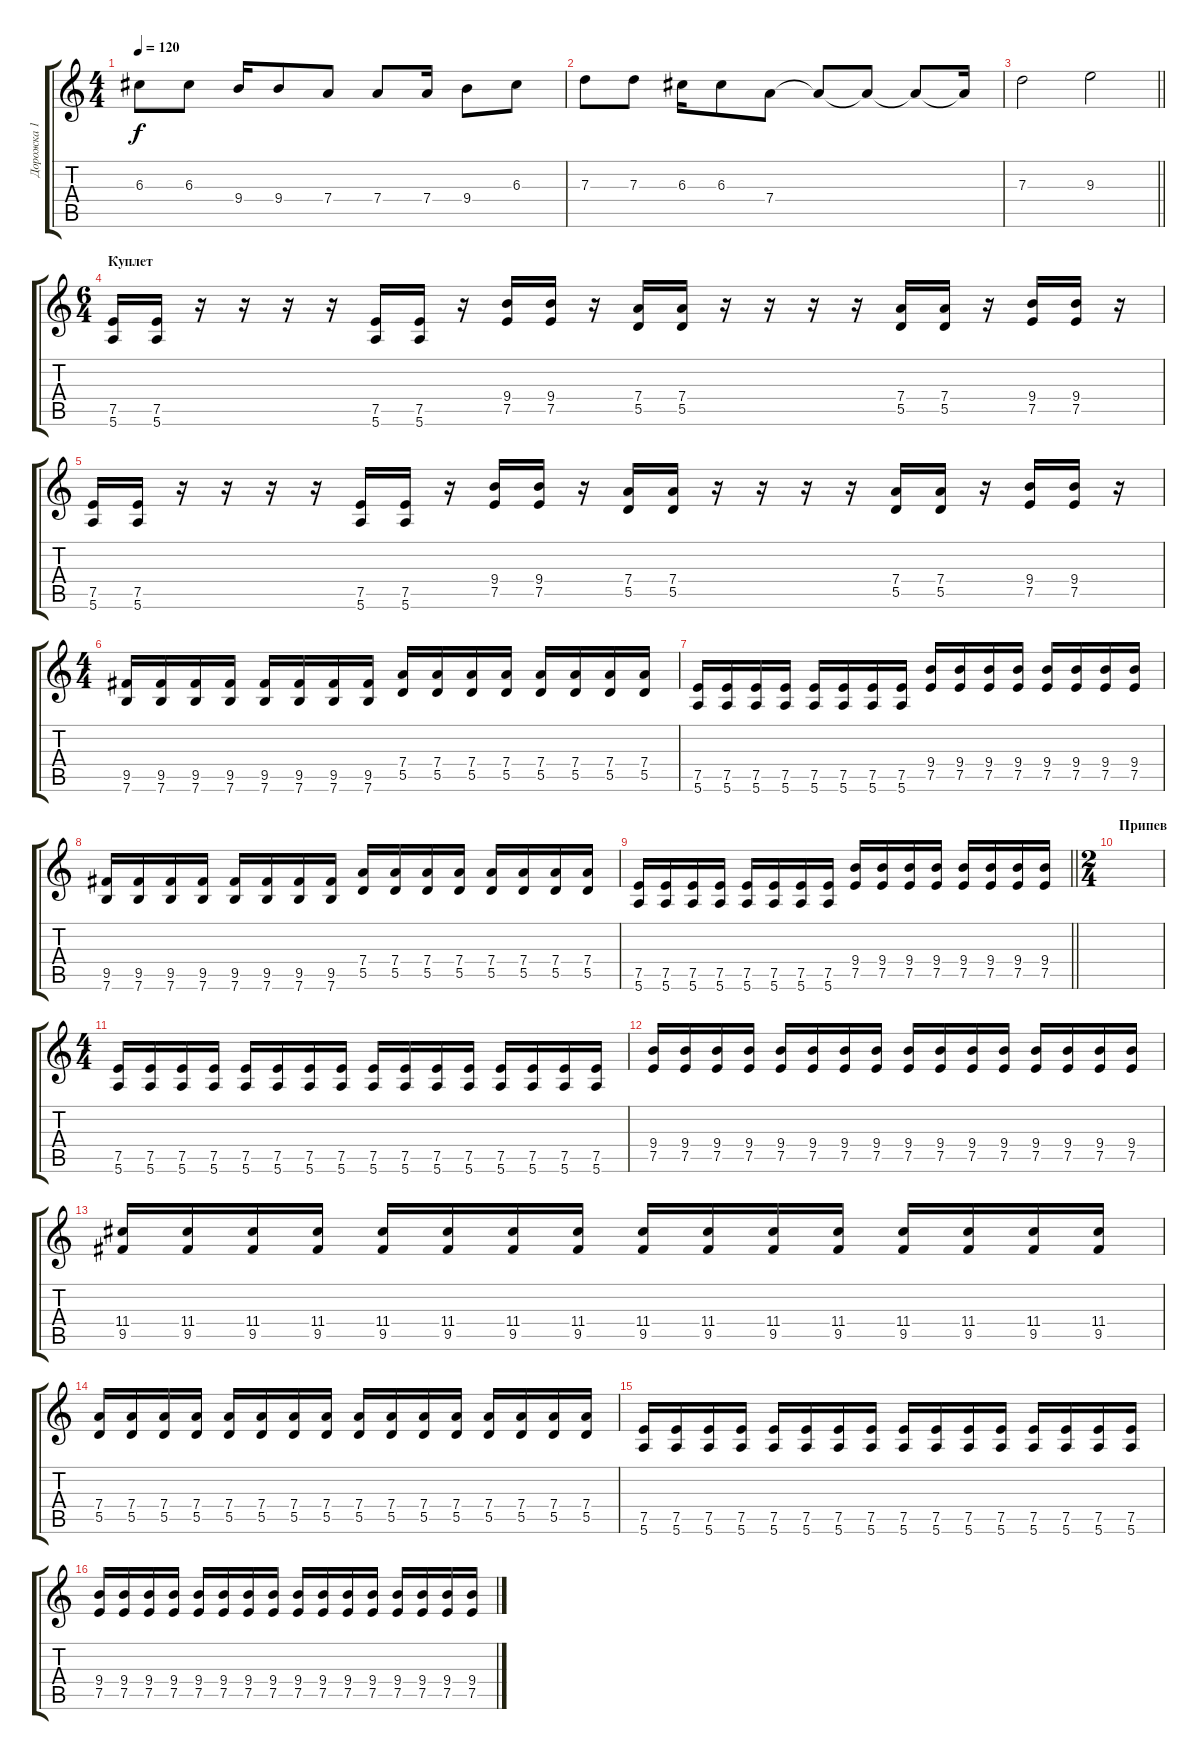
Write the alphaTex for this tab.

\track ("Дорожка 1" "Дорожка 1") {instrument distortionguitar}
\staff {score tabs}
\tuning (E4 B3 G3 D3 A2 E2) {hide}
\ts (4 4)
\tempo 120
\clef g2
\ks c
6.3.8{dy f} 6.3.8 9.4.16 9.4.8 7.4.8 7.4.8 7.4.16 9.4.8 6.3.8 |
7.3.8 7.3.8 6.3.16 6.3.8 7.4.8 7.4{t}.8 7.4{t}.8 7.4{t}.8 7.4{t}.16 |
\barLineRight lightlight
7.3.2 9.3.2 |
\ts (6 4)
\section ("" "Куплет")
(7.5 5.6).16 (7.5 5.6).16 r.16 r.16 r.16 r.16 (7.5 5.6).16 (7.5 5.6).16 r.16 (9.4 7.5).16 (9.4 7.5).16 r.16 (7.4 5.5).16 (7.4 5.5).16 r.16 r.16 r.16 r.16 (7.4 5.5).16 (7.4 5.5).16 r.16 (9.4 7.5).16 (9.4 7.5).16 r.16 |
(7.5 5.6).16 (7.5 5.6).16 r.16 r.16 r.16 r.16 (7.5 5.6).16 (7.5 5.6).16 r.16 (9.4 7.5).16 (9.4 7.5).16 r.16 (7.4 5.5).16 (7.4 5.5).16 r.16 r.16 r.16 r.16 (7.4 5.5).16 (7.4 5.5).16 r.16 (9.4 7.5).16 (9.4 7.5).16 r.16 |
\ts (4 4)
(9.5 7.6).16 (9.5 7.6).16 (9.5 7.6).16 (9.5 7.6).16 (9.5 7.6).16 (9.5 7.6).16 (9.5 7.6).16 (9.5 7.6).16 (7.4 5.5).16 (7.4 5.5).16 (7.4 5.5).16 (7.4 5.5).16 (7.4 5.5).16 (7.4 5.5).16 (7.4 5.5).16 (7.4 5.5).16 |
(7.5 5.6).16 (7.5 5.6).16 (7.5 5.6).16 (7.5 5.6).16 (7.5 5.6).16 (7.5 5.6).16 (7.5 5.6).16 (7.5 5.6).16 (9.4 7.5).16 (9.4 7.5).16 (9.4 7.5).16 (9.4 7.5).16 (9.4 7.5).16 (9.4 7.5).16 (9.4 7.5).16 (9.4 7.5).16 |
(9.5 7.6).16 (9.5 7.6).16 (9.5 7.6).16 (9.5 7.6).16 (9.5 7.6).16 (9.5 7.6).16 (9.5 7.6).16 (9.5 7.6).16 (7.4 5.5).16 (7.4 5.5).16 (7.4 5.5).16 (7.4 5.5).16 (7.4 5.5).16 (7.4 5.5).16 (7.4 5.5).16 (7.4 5.5).16 |
\barLineRight lightlight
(7.5 5.6).16 (7.5 5.6).16 (7.5 5.6).16 (7.5 5.6).16 (7.5 5.6).16 (7.5 5.6).16 (7.5 5.6).16 (7.5 5.6).16 (9.4 7.5).16 (9.4 7.5).16 (9.4 7.5).16 (9.4 7.5).16 (9.4 7.5).16 (9.4 7.5).16 (9.4 7.5).16 (9.4 7.5).16 |
\ts (2 4)
\section ("" "Припев")
|
\ts (4 4)
(7.5 5.6).16 (7.5 5.6).16 (7.5 5.6).16 (7.5 5.6).16 (7.5 5.6).16 (7.5 5.6).16 (7.5 5.6).16 (7.5 5.6).16 (7.5 5.6).16 (7.5 5.6).16 (7.5 5.6).16 (7.5 5.6).16 (7.5 5.6).16 (7.5 5.6).16 (7.5 5.6).16 (7.5 5.6).16 |
(9.4 7.5).16 (9.4 7.5).16 (9.4 7.5).16 (9.4 7.5).16 (9.4 7.5).16 (9.4 7.5).16 (9.4 7.5).16 (9.4 7.5).16 (9.4 7.5).16 (9.4 7.5).16 (9.4 7.5).16 (9.4 7.5).16 (9.4 7.5).16 (9.4 7.5).16 (9.4 7.5).16 (9.4 7.5).16 |
(11.4 9.5).16 (11.4 9.5).16 (11.4 9.5).16 (11.4 9.5).16 (11.4 9.5).16 (11.4 9.5).16 (11.4 9.5).16 (11.4 9.5).16 (11.4 9.5).16 (11.4 9.5).16 (11.4 9.5).16 (11.4 9.5).16 (11.4 9.5).16 (11.4 9.5).16 (11.4 9.5).16 (11.4 9.5).16 |
(7.4 5.5).16 (7.4 5.5).16 (7.4 5.5).16 (7.4 5.5).16 (7.4 5.5).16 (7.4 5.5).16 (7.4 5.5).16 (7.4 5.5).16 (7.4 5.5).16 (7.4 5.5).16 (7.4 5.5).16 (7.4 5.5).16 (7.4 5.5).16 (7.4 5.5).16 (7.4 5.5).16 (7.4 5.5).16 |
(7.5 5.6).16 (7.5 5.6).16 (7.5 5.6).16 (7.5 5.6).16 (7.5 5.6).16 (7.5 5.6).16 (7.5 5.6).16 (7.5 5.6).16 (7.5 5.6).16 (7.5 5.6).16 (7.5 5.6).16 (7.5 5.6).16 (7.5 5.6).16 (7.5 5.6).16 (7.5 5.6).16 (7.5 5.6).16 |
(9.4 7.5).16 (9.4 7.5).16 (9.4 7.5).16 (9.4 7.5).16 (9.4 7.5).16 (9.4 7.5).16 (9.4 7.5).16 (9.4 7.5).16 (9.4 7.5).16 (9.4 7.5).16 (9.4 7.5).16 (9.4 7.5).16 (9.4 7.5).16 (9.4 7.5).16 (9.4 7.5).16 (9.4 7.5).16
